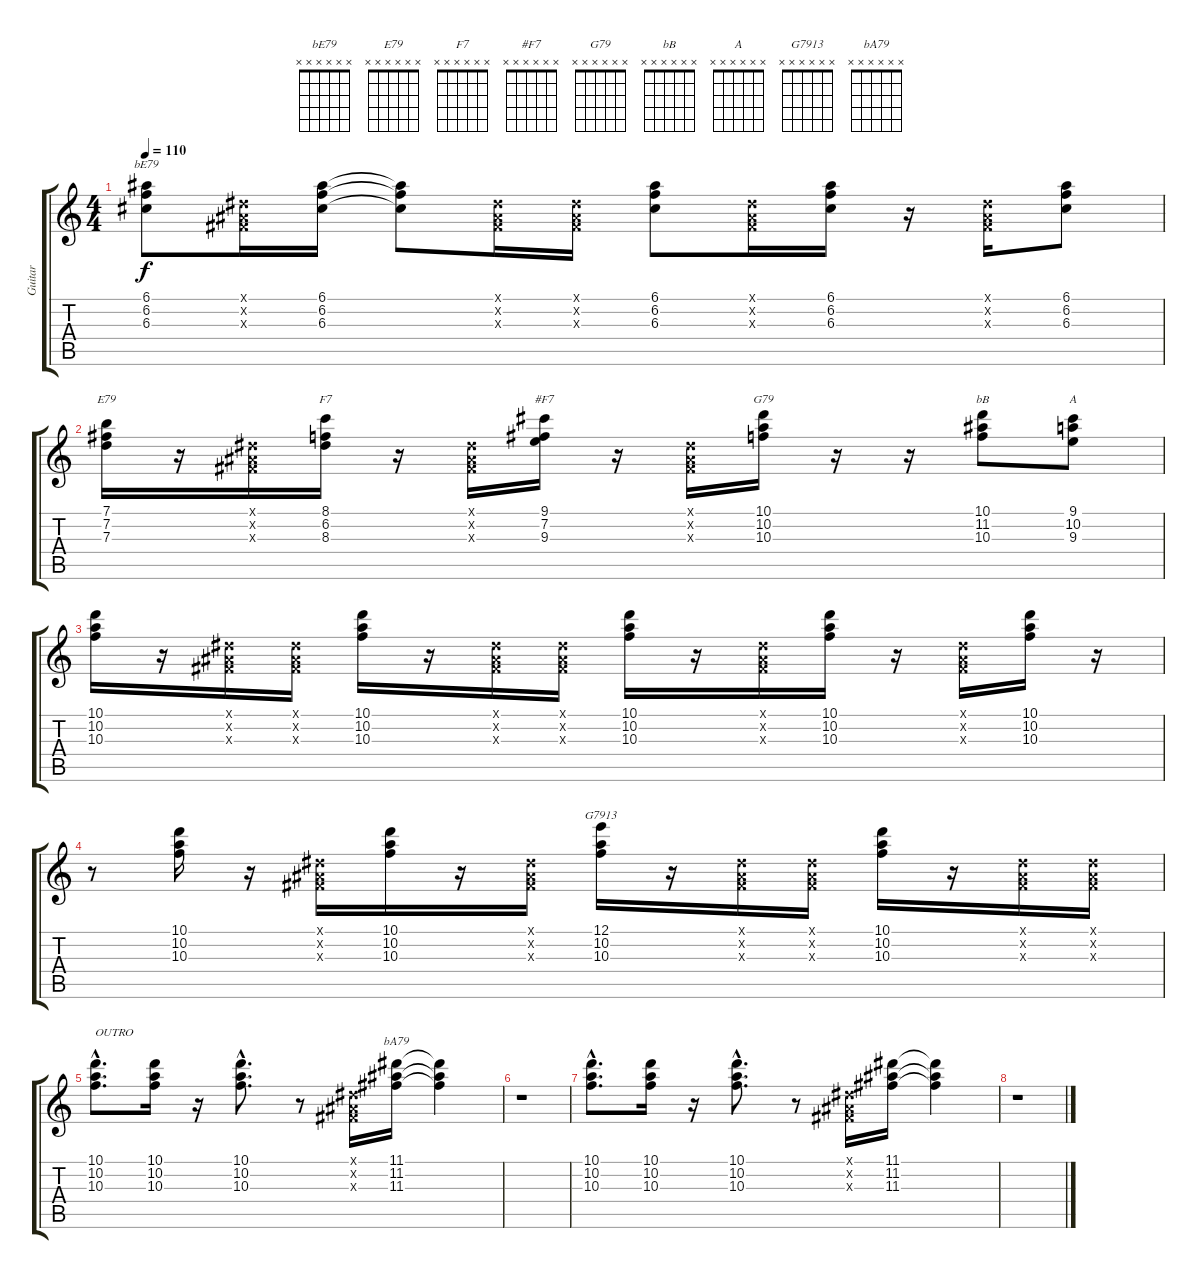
\track ("Guitar" "Guitar") {instrument electricguitarmuted}
\staff {score tabs}
\tuning (E4 B3 G3 D3 A2 E2) {hide}
\chord ("bE79" x x x x x x) {firstfret 0}
\chord ("E79" x x x x x x) {firstfret 0}
\chord ("F7" x x x x x x) {firstfret 0}
\chord ("#F7" x x x x x x) {firstfret 0}
\chord ("G79" x x x x x x) {firstfret 0}
\chord ("bB" x x x x x x) {firstfret 0}
\chord ("A" x x x x x x) {firstfret 0}
\chord ("G7913" x x x x x x) {firstfret 0}
\chord ("bA79" x x x x x x) {firstfret 0}
\ts (4 4)
\tempo 110
\clef g2
\ks c
(6.1 6.2 6.3).8{ch "bE79" dy f} (-1.1{x} -1.2{x} -1.3{x}).16 (6.1 6.2 6.3).16 (6.1{t} 6.2{t} 6.3{t}).8 (-1.1{x} -1.2{x} -1.3{x}).16 (-1.1{x} -1.2{x} -1.3{x}).16 (6.1 6.2 6.3).8 (-1.1{x} -1.2{x} -1.3{x}).16 (6.1 6.2 6.3).16 r.16 (-1.1{x} -1.2{x} -1.3{x}).16 (6.1 6.2 6.3).8 |
(7.1 7.2 7.3).16{ch "E79"} r.16 (-1.1{x} -1.2{x} -1.3{x}).16 (8.1 6.2 8.3).16{ch "F7"} r.16 (-1.1{x} -1.2{x} -1.3{x}).16 (9.1 7.2 9.3).16{ch "#F7"} r.16 (-1.1{x} -1.2{x} -1.3{x}).16 (10.1 10.2 10.3).16{ch "G79"} r.16 r.16 (10.1 11.2 10.3).8{ch "bB"} (9.1 10.2 9.3).8{ch "A"} |
(10.1 10.2 10.3).16 r.16 (-1.1{x} -1.2{x} -1.3{x}).16 (-1.1{x} -1.2{x} -1.3{x}).16 (10.1 10.2 10.3).16 r.16 (-1.1{x} -1.2{x} -1.3{x}).16 (-1.1{x} -1.2{x} -1.3{x}).16 (10.1 10.2 10.3).16 r.16 (-1.1{x} -1.2{x} -1.3{x}).16 (10.1 10.2 10.3).16 r.16 (-1.1{x} -1.2{x} -1.3{x}).16 (10.1 10.2 10.3).16 r.16 |
r.8 (10.1 10.2 10.3).16 r.16 (-1.1{x} -1.2{x} -1.3{x}).16 (10.1 10.2 10.3).16 r.16 (-1.1{x} -1.2{x} -1.3{x}).16 (12.1 10.2 10.3).16{ch "G7913"} r.16 (-1.1{x} -1.2{x} -1.3{x}).16 (-1.1{x} -1.2{x} -1.3{x}).16 (10.1 10.2 10.3).16 r.16 (-1.1{x} -1.2{x} -1.3{x}).16 (-1.1{x} -1.2{x} -1.3{x}).16 |
(10.1{hac} 10.2{hac} 10.3{hac}).8{d txt "OUTRO"} (10.1 10.2 10.3).16 r.16 (10.1{hac} 10.2{hac} 10.3{hac}).8{d} r.8 (-1.1{x} -1.2{x} -1.3{x}).16 (11.1 11.2 11.3).16{ch "bA79"} (11.1{t} 11.2{t} 11.3{t}).4 |
r.1 |
(10.1{hac} 10.2{hac} 10.3{hac}).8{d} (10.1 10.2 10.3).16 r.16 (10.1{hac} 10.2{hac} 10.3{hac}).8{d} r.8 (-1.1{x} -1.2{x} -1.3{x}).16 (11.1 11.2 11.3).16 (11.1{t} 11.2{t} 11.3{t}).4 |
r.1
